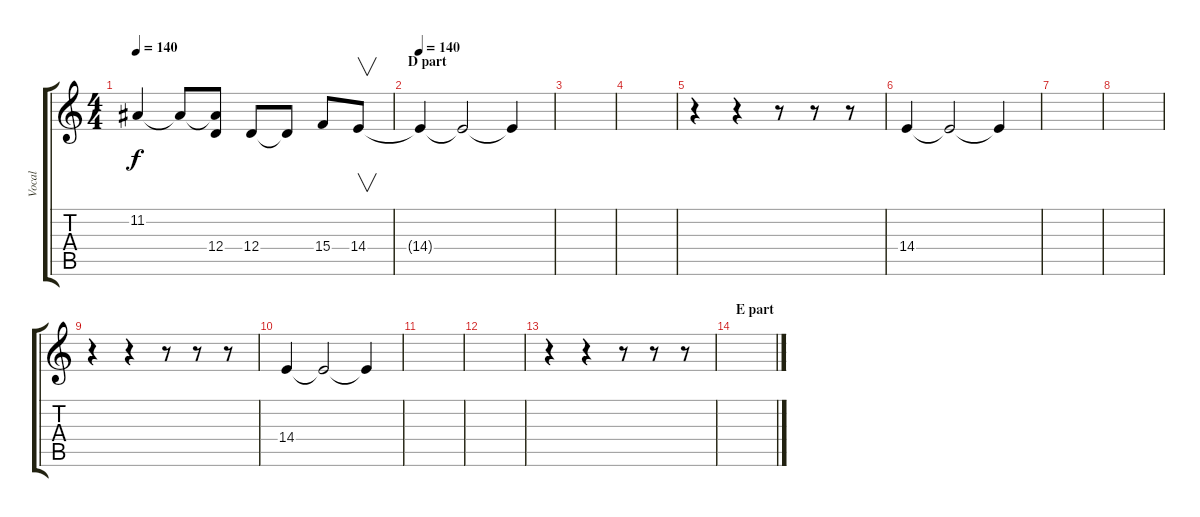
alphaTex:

\track ("Vocal" "Vocal") {instrument pad4choir}
\staff {score tabs}
\tuning (E4 B3 G3 D3 A2 E2) {hide}
\ts (4 4)
\tempo 140
\clef g2
\ks c
11.2.4{dy f} 11.2{t}.8 (11.2{t} 12.4).8 12.4.8 12.4{t}.8 15.4.8 14.4.8{v} |
\section ("" "D part")
\tempo 140
14.4{t}.4 14.4{t}.2 14.4{t}.4 |
|
|
r.4 r.4 r.8 r.8 r.8 |
14.4.4 14.4{t}.2 14.4{t}.4 |
|
|
r.4 r.4 r.8 r.8 r.8 |
14.4.4 14.4{t}.2 14.4{t}.4 |
|
|
r.4 r.4 r.8 r.8 r.8 |
\section ("" "E part")
